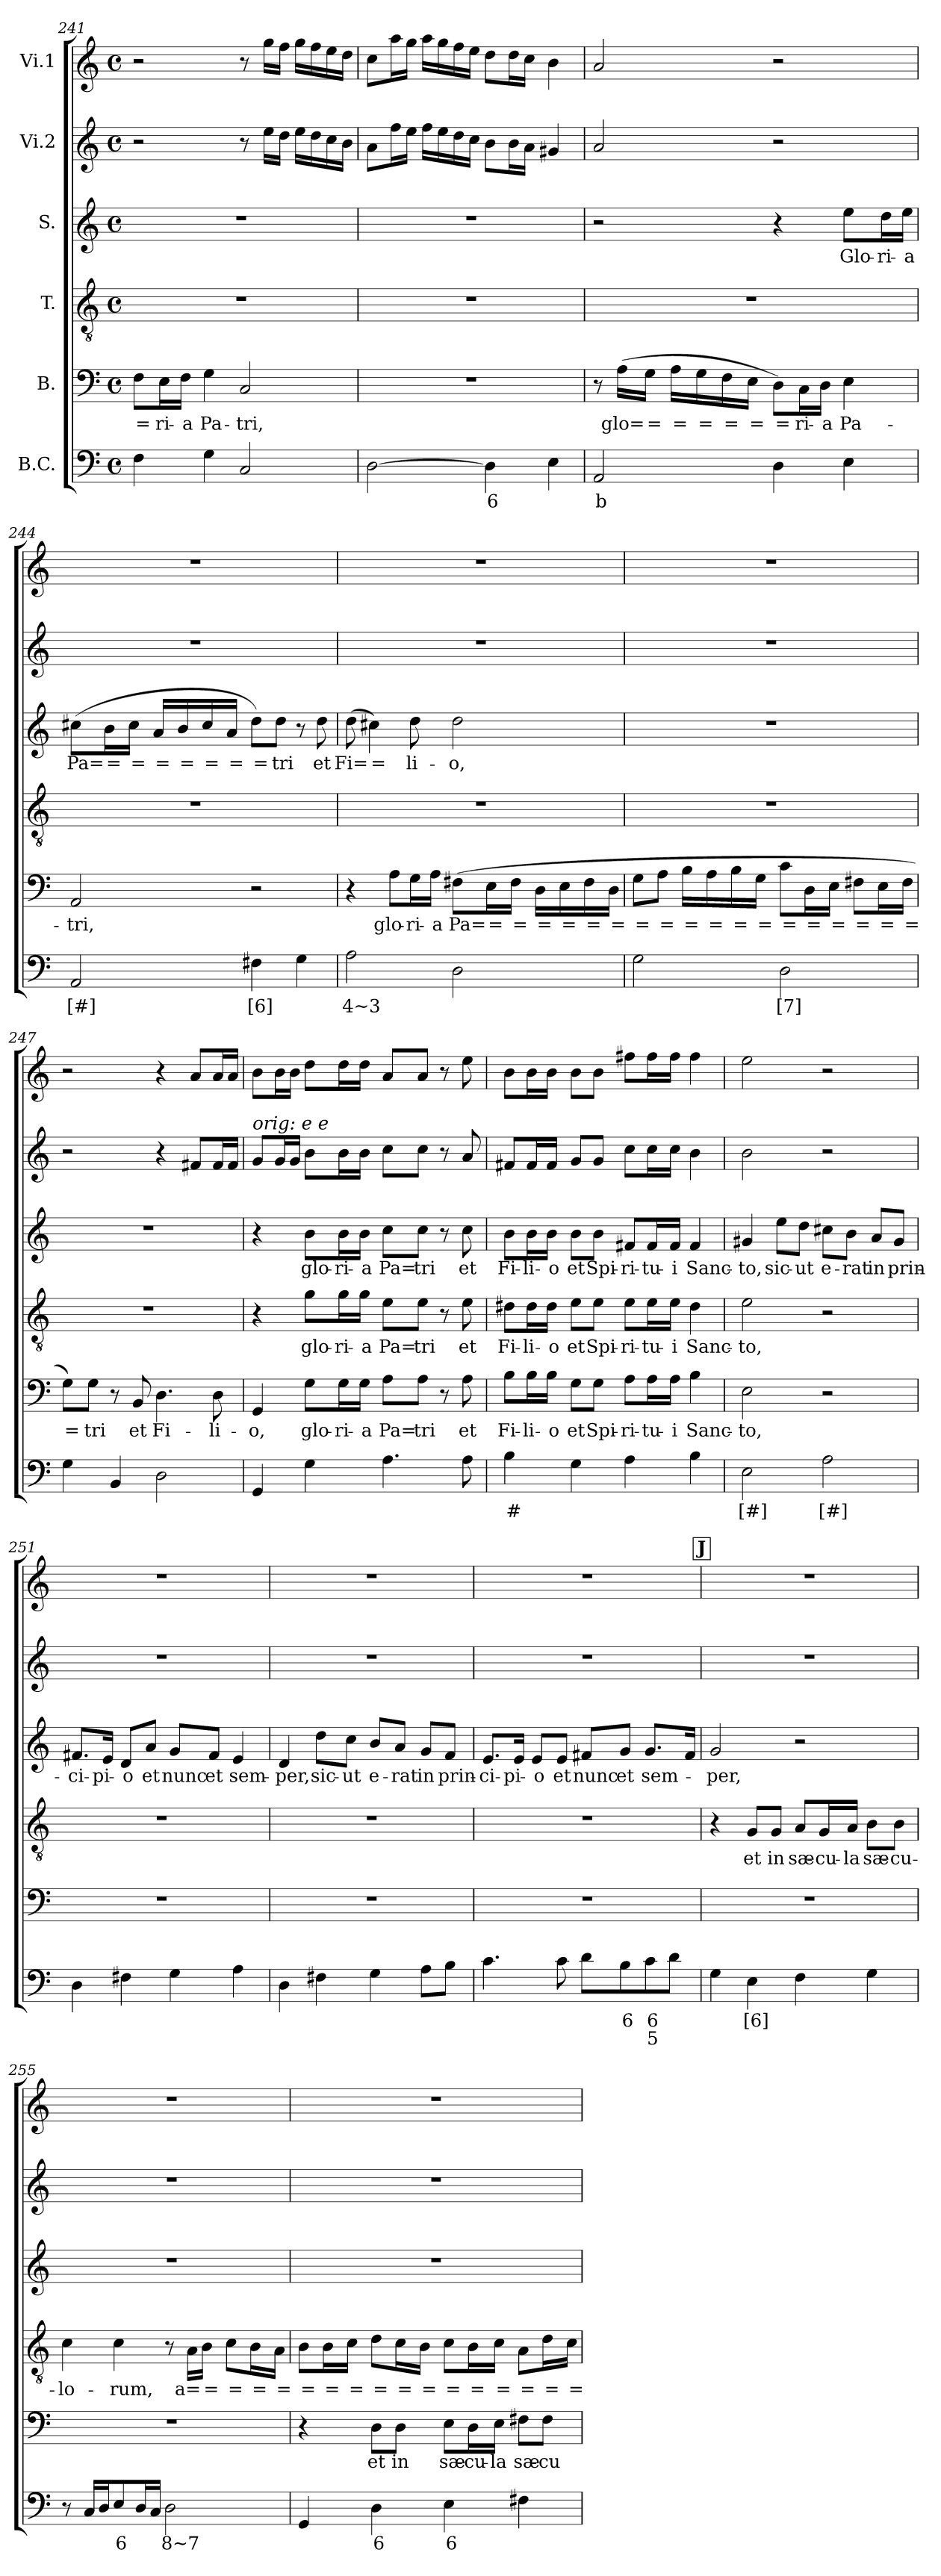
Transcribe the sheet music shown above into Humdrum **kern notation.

**kern	**text	**text	**kern	**text	**kern	**text	**kern	**text	**kern	**kern
*part6	*part6	*part6	*part5	*part5	*part4	*part4	*part3	*part3	*part2	*part1
*staff6	*staff6	*staff6	*staff5	*staff5	*staff4	*staff4	*staff3	*staff3	*staff2	*staff1
*I"B.C.	*	*	*I"B.	*	*I"T.	*	*I"S.	*	*I"Vi.2	*I"Vi.1
*clefF4	*	*	*clefF4	*	*clefGv2	*	*clefG2	*	*clefG2	*clefG2
*k[]	*	*	*k[]	*	*k[]	*	*k[]	*	*k[]	*k[]
*C:	*	*	*C:	*	*C:	*	*C:	*	*C:	*C:
*M4/4	*	*	*M4/4	*	*M4/4	*	*M4/4	*	*M4/4	*M4/4
*met(c)	*	*	*met(c)	*	*met(c)	*	*met(c)	*	*met(c)	*met(c)
=241	=241	=241	=241	=241	=241	=241	=241	=241	=241	=241
!	!	!	!	!LO:LY:b	!	!	!	!	!	!
4F\	.	.	8F\L	=	1r	.	1r	.	2r	2r
!	!	!	!	!LO:LY:b	!	!	!	!	!	!
.	.	.	16E\L	ri-	.	.	.	.	.	.
!	!	!	!	!LO:LY:b	!	!	!	!	!	!
.	.	.	16F\JJ	-a	.	.	.	.	.	.
!	!	!	!	!LO:LY:b	!	!	!	!	!	!
4G\	.	.	4G\	Pa-	.	.	.	.	.	.
!	!	!	!	!LO:LY:b	!	!	!	!	!	!
2C/	.	.	2C/	-tri,	.	.	.	.	8r	8r
.	.	.	.	.	.	.	.	.	16ee\LL	16gg\LL
.	.	.	.	.	.	.	.	.	16dd\JJ	16ff\JJ
.	.	.	.	.	.	.	.	.	16ee\LL	16gg\LL
.	.	.	.	.	.	.	.	.	16dd\	16ff\
.	.	.	.	.	.	.	.	.	16cc\	16ee\
.	.	.	.	.	.	.	.	.	16b\JJ	16dd\JJ
=242	=242	=242	=242	=242	=242	=242	=242	=242	=242	=242
[2D\	.	.	1r	.	1r	.	1r	.	8a\L	8cc\L
.	.	.	.	.	.	.	.	.	16ff\L	16aa\L
.	.	.	.	.	.	.	.	.	16ee\JJ	16gg\JJ
.	.	.	.	.	.	.	.	.	16ff\LL	16aa\LL
.	.	.	.	.	.	.	.	.	16ee\	16gg\
.	.	.	.	.	.	.	.	.	16dd\	16ff\
.	.	.	.	.	.	.	.	.	16cc\JJ	16ee\JJ
!	!LO:LY:b	!	!	!	!	!	!	!	!	!
4D\]	6	.	.	.	.	.	.	.	8b\L	8dd\L
.	.	.	.	.	.	.	.	.	16b\L	16dd\L
.	.	.	.	.	.	.	.	.	16a\JJ	16cc\JJ
4E\	.	.	.	.	.	.	.	.	4g#X/	4b\
=243	=243	=243	=243	=243	=243	=243	=243	=243	=243	=243
!	!LO:LY:b	!	!	!	!	!	!	!	!	!
2AA/	b	.	8r	.	1r	.	2r	.	2a/	2a/
!	!	!	!	!LO:LY:b	!	!	!	!	!	!
.	.	.	(>16A\LL	glo=	.	.	.	.	.	.
!	!	!	!	!LO:LY:b	!	!	!	!	!	!
.	.	.	16G\JJ	=	.	.	.	.	.	.
!	!	!	!	!LO:LY:b	!	!	!	!	!	!
.	.	.	16A\LL	=	.	.	.	.	.	.
!	!	!	!	!LO:LY:b	!	!	!	!	!	!
.	.	.	16G\	=	.	.	.	.	.	.
!	!	!	!	!LO:LY:b	!	!	!	!	!	!
.	.	.	16F\	=	.	.	.	.	.	.
!	!	!	!	!LO:LY:b	!	!	!	!	!	!
.	.	.	16E\JJ	=	.	.	.	.	.	.
!	!	!	!	!LO:LY:b	!	!	!	!	!	!
4D\	.	.	8D\L)	=	.	.	4r	.	2r	2r
!	!	!	!	!LO:LY:b	!	!	!	!	!	!
.	.	.	16C\L	ri-	.	.	.	.	.	.
!	!	!	!	!LO:LY:b	!	!	!	!	!	!
.	.	.	16D\JJ	-a	.	.	.	.	.	.
!	!	!	!	!LO:LY:b	!	!	!	!LO:LY:b	!	!
4E\	.	.	4E\	Pa-	.	.	8ee\L	Glo-	.	.
!	!	!	!	!	!	!	!	!LO:LY:b	!	!
.	.	.	.	.	.	.	16dd\L	-ri-	.	.
!	!	!	!	!	!	!	!	!LO:LY:b	!	!
.	.	.	.	.	.	.	16ee\JJ	-a	.	.
!!LO:PB:g=z
=244	=244	=244	=244	=244	=244	=244	=244	=244	=244	=244
!	!LO:LY:b	!	!	!LO:LY:b	!	!	!	!LO:LY:b	!	!
2AA/	[#]	.	2AA/	-tri,	1r	.	(>8cc#X\L	Pa=	1r	1r
!	!	!	!	!	!	!	!	!LO:LY:b	!	!
.	.	.	.	.	.	.	16b\L	=	.	.
!	!	!	!	!	!	!	!	!LO:LY:b	!	!
.	.	.	.	.	.	.	16cc#\JJ	=	.	.
!	!	!	!	!	!	!	!	!LO:LY:b	!	!
.	.	.	.	.	.	.	16a/LL	=	.	.
!	!	!	!	!	!	!	!	!LO:LY:b	!	!
.	.	.	.	.	.	.	16b/	=	.	.
!	!	!	!	!	!	!	!	!LO:LY:b	!	!
.	.	.	.	.	.	.	16cc#/	=	.	.
!	!	!	!	!	!	!	!	!LO:LY:b	!	!
.	.	.	.	.	.	.	16a/JJ	=	.	.
!	!LO:LY:b	!	!	!	!	!	!	!LO:LY:b	!	!
4F#X\	[6]	.	2r	.	.	.	8dd\L)	=	.	.
!	!	!	!	!	!	!	!	!LO:LY:b	!	!
.	.	.	.	.	.	.	8dd\J	tri	.	.
4G\	.	.	.	.	.	.	8r	.	.	.
!	!	!	!	!	!	!	!	!LO:LY:b	!	!
.	.	.	.	.	.	.	8dd\	et	.	.
=245	=245	=245	=245	=245	=245	=245	=245	=245	=245	=245
!	!LO:LY:b	!	!	!	!	!	!	!LO:LY:b	!	!
2A\	4~3	.	4r	.	1r	.	(>8dd\	Fi=	1r	1r
!	!	!	!	!	!	!	!	!LO:LY:b	!	!
.	.	.	.	.	.	.	4cc#X\)	=	.	.
!	!	!	!	!LO:LY:b	!	!	!	!	!	!
.	.	.	8A\L	glo-	.	.	.	.	.	.
!	!	!	!	!LO:LY:b	!	!	!	!LO:LY:b	!	!
.	.	.	16G\L	-ri-	.	.	8dd\	li-	.	.
!	!	!	!	!LO:LY:b	!	!	!	!	!	!
.	.	.	16A\JJ	-a	.	.	.	.	.	.
!	!	!	!	!LO:LY:b	!	!	!	!LO:LY:b	!	!
2D\	.	.	(>8F#X\L	Pa=	.	.	2dd\	-o,	.	.
!	!	!	!	!LO:LY:b	!	!	!	!	!	!
.	.	.	16E\L	=	.	.	.	.	.	.
!	!	!	!	!LO:LY:b	!	!	!	!	!	!
.	.	.	16F#\JJ	=	.	.	.	.	.	.
!	!	!	!	!LO:LY:b	!	!	!	!	!	!
.	.	.	16D\LL	=	.	.	.	.	.	.
!	!	!	!	!LO:LY:b	!	!	!	!	!	!
.	.	.	16E\	=	.	.	.	.	.	.
!	!	!	!	!LO:LY:b	!	!	!	!	!	!
.	.	.	16F#\	=	.	.	.	.	.	.
!	!	!	!	!LO:LY:b	!	!	!	!	!	!
.	.	.	16D\JJ	=	.	.	.	.	.	.
=246	=246	=246	=246	=246	=246	=246	=246	=246	=246	=246
!	!	!	!	!LO:LY:b	!	!	!	!	!	!
2G\	.	.	8G\L	=	1r	.	1r	.	1r	1r
!	!	!	!	!LO:LY:b	!	!	!	!	!	!
.	.	.	8A\J	=	.	.	.	.	.	.
!	!	!	!	!LO:LY:b	!	!	!	!	!	!
.	.	.	16B\LL	=	.	.	.	.	.	.
!	!	!	!	!LO:LY:b	!	!	!	!	!	!
.	.	.	16A\	=	.	.	.	.	.	.
!	!	!	!	!LO:LY:b	!	!	!	!	!	!
.	.	.	16B\	=	.	.	.	.	.	.
!	!	!	!	!LO:LY:b	!	!	!	!	!	!
.	.	.	16G\JJ	=	.	.	.	.	.	.
!	!LO:LY:b	!	!	!LO:LY:b	!	!	!	!	!	!
2D\	[7]	.	8c\L	=	.	.	.	.	.	.
!	!	!	!	!LO:LY:b	!	!	!	!	!	!
.	.	.	16D\L	=	.	.	.	.	.	.
!	!	!	!	!LO:LY:b	!	!	!	!	!	!
.	.	.	16E\JJ	=	.	.	.	.	.	.
!	!	!	!	!LO:LY:b	!	!	!	!	!	!
.	.	.	8F#X\L	=	.	.	.	.	.	.
!	!	!	!	!LO:LY:b	!	!	!	!	!	!
.	.	.	16E\L	=	.	.	.	.	.	.
!	!	!	!	!LO:LY:b	!	!	!	!	!	!
.	.	.	16F#\JJ	=	.	.	.	.	.	.
=247	=247	=247	=247	=247	=247	=247	=247	=247	=247	=247
!	!	!	!	!LO:LY:b	!	!	!	!	!	!
4G\	.	.	8G\L)	=	1r	.	1r	.	2r	2r
!	!	!	!	!LO:LY:b	!	!	!	!	!	!
.	.	.	8G\J	tri	.	.	.	.	.	.
4BB/	.	.	8r	.	.	.	.	.	.	.
!	!	!	!	!LO:LY:b	!	!	!	!	!	!
.	.	.	8BB/	et	.	.	.	.	.	.
!	!	!	!	!LO:LY:b	!	!	!	!	!	!
2D\	.	.	4.D\	Fi-	.	.	.	.	4r	4r
.	.	.	.	.	.	.	.	.	8f#X/L	8a/L
!	!	!	!	!LO:LY:b	!	!	!	!	!	!
.	.	.	8D\	-li-	.	.	.	.	16f#/L	16a/L
.	.	.	.	.	.	.	.	.	16f#/JJ	16a/JJ
!!LO:LB:g=z
=248	=248	=248	=248	=248	=248	=248	=248	=248	=248	=248
!	!	!	!	!	!	!	!	!	!LO:TX:a:i:t=orig&colon; e e	!
!	!	!	!	!LO:LY:b	!	!	!	!	!	!
4GG/	.	.	4GG/	-o,	4r	.	4r	.	8g/L	8b\L
.	.	.	.	.	.	.	.	.	16g/L	16b\L
.	.	.	.	.	.	.	.	.	16g/JJ	16b\JJ
!	!	!	!	!LO:LY:b	!	!LO:LY:b	!	!LO:LY:b	!	!
4G\	.	.	8G\L	glo-	8g\L	glo-	8b\L	glo-	8b\L	8dd\L
!	!	!	!	!LO:LY:b	!	!LO:LY:b	!	!LO:LY:b	!	!
.	.	.	16G\L	-ri-	16g\L	-ri-	16b\L	-ri-	16b\L	16dd\L
!	!	!	!	!LO:LY:b	!	!LO:LY:b	!	!LO:LY:b	!	!
.	.	.	16G\JJ	-a	16g\JJ	-a	16b\JJ	-a	16b\JJ	16dd\JJ
!	!	!	!	!LO:LY:b	!	!LO:LY:b	!	!LO:LY:b	!	!
4.A\	.	.	8A\L	Pa=	8e\L	Pa=	8cc\L	Pa=	8cc\L	8a/L
!	!	!	!	!LO:LY:b	!	!LO:LY:b	!	!LO:LY:b	!	!
.	.	.	8A\J	tri	8e\J	tri	8cc\J	tri	8cc\J	8a/J
.	.	.	8r	.	8r	.	8r	.	8r	8r
!	!	!	!	!LO:LY:b	!	!LO:LY:b	!	!LO:LY:b	!	!
8A\	.	.	8A\	et	8e\	et	8cc\	et	8a/	8ee\
=249	=249	=249	=249	=249	=249	=249	=249	=249	=249	=249
!	!LO:LY:b	!	!	!LO:LY:b	!	!LO:LY:b	!	!LO:LY:b	!	!
4B\	#	.	8B\L	Fi-	8d#X\L	Fi-	8b\L	Fi-	8f#X/L	8b\L
!	!	!	!	!LO:LY:b	!	!LO:LY:b	!	!LO:LY:b	!	!
.	.	.	16B\L	-li-	16d#\L	-li-	16b\L	-li-	16f#/L	16b\L
!	!	!	!	!LO:LY:b	!	!LO:LY:b	!	!LO:LY:b	!	!
.	.	.	16B\JJ	-o	16d#\JJ	-o	16b\JJ	-o	16f#/JJ	16b\JJ
!	!	!	!	!LO:LY:b	!	!LO:LY:b	!	!LO:LY:b	!	!
4G\	.	.	8G\L	et	8e\L	et	8b\L	et	8g/L	8b\L
!	!	!	!	!LO:LY:b	!	!LO:LY:b	!	!LO:LY:b	!	!
.	.	.	8G\J	Spi-	8e\J	Spi-	8b\J	Spi-	8g/J	8b\J
!	!	!	!	!LO:LY:b	!	!LO:LY:b	!	!LO:LY:b	!	!
4A\	.	.	8A\L	-ri-	8e\L	-ri-	8f#X/L	-ri-	8cc\L	8ff#X\L
!	!	!	!	!LO:LY:b	!	!LO:LY:b	!	!LO:LY:b	!	!
.	.	.	16A\L	-tu-	16e\L	-tu-	16f#/L	-tu-	16cc\L	16ff#\L
!	!	!	!	!LO:LY:b	!	!LO:LY:b	!	!LO:LY:b	!	!
.	.	.	16A\JJ	-i	16e\JJ	-i	16f#/JJ	-i	16cc\JJ	16ff#\JJ
!	!	!	!	!LO:LY:b	!	!LO:LY:b	!	!LO:LY:b	!	!
4B\	.	.	4B\	Sanc-	4d#\	Sanc-	4f#/	Sanc-	4b\	4ff#\
=250	=250	=250	=250	=250	=250	=250	=250	=250	=250	=250
!	!LO:LY:b	!	!	!LO:LY:b	!	!LO:LY:b	!	!LO:LY:b	!	!
2E\	[#]	.	2E\	-to,	2e\	-to,	4g#X/	-to,	2b\	2ee\
!	!	!	!	!	!	!	!	!LO:LY:b	!	!
.	.	.	.	.	.	.	8ee\L	sic-	.	.
!	!	!	!	!	!	!	!	!LO:LY:b	!	!
.	.	.	.	.	.	.	8dd\J	-ut	.	.
!	!LO:LY:b	!	!	!	!	!	!	!LO:LY:b	!	!
2A\	[#]	.	2r	.	2r	.	8cc#X\L	e-	2r	2r
!	!	!	!	!	!	!	!	!LO:LY:b	!	!
.	.	.	.	.	.	.	8b\J	-rat	.	.
!	!	!	!	!	!	!	!	!LO:LY:b	!	!
.	.	.	.	.	.	.	8a/L	in	.	.
!	!	!	!	!	!	!	!	!LO:LY:b	!	!
.	.	.	.	.	.	.	8g#/J	prin-	.	.
!!LO:PB:g=z
=251	=251	=251	=251	=251	=251	=251	=251	=251	=251	=251
!	!	!	!	!	!	!	!	!LO:LY:b	!	!
4D\	.	.	1r	.	1r	.	8.f#X/L	-ci-	1r	1r
!	!	!	!	!	!	!	!	!LO:LY:b	!	!
.	.	.	.	.	.	.	16e/Jk	-pi-	.	.
!	!	!	!	!	!	!	!	!LO:LY:b	!	!
4F#X\	.	.	.	.	.	.	8d/L	-o	.	.
!	!	!	!	!	!	!	!	!LO:LY:b	!	!
.	.	.	.	.	.	.	8a/J	et	.	.
!	!	!	!	!	!	!	!	!LO:LY:b	!	!
4G\	.	.	.	.	.	.	8g/L	nunc	.	.
!	!	!	!	!	!	!	!	!LO:LY:b	!	!
.	.	.	.	.	.	.	8f#/J	et	.	.
!	!	!	!	!	!	!	!	!LO:LY:b	!	!
4A\	.	.	.	.	.	.	4e/	sem-	.	.
=252	=252	=252	=252	=252	=252	=252	=252	=252	=252	=252
!	!	!	!	!	!	!	!	!LO:LY:b	!	!
4D\	.	.	1r	.	1r	.	4d/	-per,	1r	1r
!	!	!	!	!	!	!	!	!LO:LY:b	!	!
4F#X\	.	.	.	.	.	.	8dd\L	sic-	.	.
!	!	!	!	!	!	!	!	!LO:LY:b	!	!
.	.	.	.	.	.	.	8cc\J	-ut	.	.
!	!	!	!	!	!	!	!	!LO:LY:b	!	!
4G\	.	.	.	.	.	.	8b/L	e-	.	.
!	!	!	!	!	!	!	!	!LO:LY:b	!	!
.	.	.	.	.	.	.	8a/J	-rat	.	.
!	!	!	!	!	!	!	!	!LO:LY:b	!	!
8A\L	.	.	.	.	.	.	8g/L	in	.	.
!	!	!	!	!	!	!	!	!LO:LY:b	!	!
8B\J	.	.	.	.	.	.	8f/J	prin-	.	.
=253	=253	=253	=253	=253	=253	=253	=253	=253	=253	=253
!	!	!	!	!	!	!	!	!LO:LY:b	!	!
4.c\	.	.	1r	.	1r	.	8.e/L	-ci-	1r	1r
!	!	!	!	!	!	!	!	!LO:LY:b	!	!
.	.	.	.	.	.	.	16e/Jk	-pi-	.	.
!	!	!	!	!	!	!	!	!LO:LY:b	!	!
.	.	.	.	.	.	.	8e/L	-o	.	.
!	!	!	!	!	!	!	!	!LO:LY:b	!	!
8c\	.	.	.	.	.	.	8e/J	et	.	.
!	!	!	!	!	!	!	!	!LO:LY:b	!	!
8d\L	.	.	.	.	.	.	8f#X/L	nunc	.	.
!	!LO:LY:b	!	!	!	!	!	!	!LO:LY:b	!	!
8B\	6	.	.	.	.	.	8g/J	et	.	.
!	!LO:LY:b	!LO:LY:b	!	!	!	!	!	!LO:LY:b	!	!
8c\	6	5	.	.	.	.	8.g/L	sem-	.	.
8d\J	.	.	.	.	.	.	.	.	.	.
.	.	.	.	.	.	.	16f#/Jk	.	.	.
!!LO:LB:g=z
!!LO:REH:place=s1:a:B:fs=17:t=J
=254	=254	=254	=254	=254	=254	=254	=254	=254	=254	=254
!	!	!	!	!	!	!	!	!LO:LY:b	!	!
4G\	.	.	1r	.	4r	.	2g/	-per,	1r	1r
!	!LO:LY:b	!	!	!	!	!LO:LY:b	!	!	!	!
4E\	[6]	.	.	.	8G/L	et	.	.	.	.
!	!	!	!	!	!	!LO:LY:b	!	!	!	!
.	.	.	.	.	8G/J	in	.	.	.	.
!	!	!	!	!	!	!LO:LY:b	!	!	!	!
4F\	.	.	.	.	8A/L	sæ-	2r	.	.	.
!	!	!	!	!	!	!LO:LY:b	!	!	!	!
.	.	.	.	.	16G/L	-cu-	.	.	.	.
!	!	!	!	!	!	!LO:LY:b	!	!	!	!
.	.	.	.	.	16A/JJ	-la	.	.	.	.
!	!	!	!	!	!	!LO:LY:b	!	!	!	!
4G\	.	.	.	.	8B\L	sæ-	.	.	.	.
!	!	!	!	!	!	!LO:LY:b	!	!	!	!
.	.	.	.	.	8B\J	-cu-	.	.	.	.
=255	=255	=255	=255	=255	=255	=255	=255	=255	=255	=255
!	!	!	!	!	!	!LO:LY:b	!	!	!	!
8r	.	.	1r	.	4c\	-lo-	1r	.	1r	1r
16C/LL	.	.	.	.	.	.	.	.	.	.
16D/J	.	.	.	.	.	.	.	.	.	.
!	!LO:LY:b	!	!	!	!	!LO:LY:b	!	!	!	!
8E/	6	.	.	.	4c\	-rum,	.	.	.	.
16D/L	.	.	.	.	.	.	.	.	.	.
16C/JJ	.	.	.	.	.	.	.	.	.	.
!	!LO:LY:b	!	!	!	!	!	!	!	!	!
2D\	8~7	.	.	.	8r	.	.	.	.	.
!	!	!	!	!	!	!LO:LY:b	!	!	!	!
.	.	.	.	.	16A\LL	a=	.	.	.	.
!	!	!	!	!	!	!LO:LY:b	!	!	!	!
.	.	.	.	.	16B\JJ	=	.	.	.	.
!	!	!	!	!	!	!LO:LY:b	!	!	!	!
.	.	.	.	.	8c\L	=	.	.	.	.
!	!	!	!	!	!	!LO:LY:b	!	!	!	!
.	.	.	.	.	16B\L	=	.	.	.	.
!	!	!	!	!	!	!LO:LY:b	!	!	!	!
.	.	.	.	.	16A\JJ	=	.	.	.	.
=256	=256	=256	=256	=256	=256	=256	=256	=256	=256	=256
!	!	!	!	!	!	!LO:LY:b	!	!	!	!
4GG/	.	.	4r	.	8B\L	=	1r	.	1r	1r
!	!	!	!	!	!	!LO:LY:b	!	!	!	!
.	.	.	.	.	16B\L	=	.	.	.	.
!	!	!	!	!	!	!LO:LY:b	!	!	!	!
.	.	.	.	.	16c\JJ	=	.	.	.	.
!	!LO:LY:b	!	!	!LO:LY:b	!	!LO:LY:b	!	!	!	!
4D\	6	.	8D\L	et	8d\L	=	.	.	.	.
!	!	!	!	!LO:LY:b	!	!LO:LY:b	!	!	!	!
.	.	.	8D\J	in	16c\L	=	.	.	.	.
!	!	!	!	!	!	!LO:LY:b	!	!	!	!
.	.	.	.	.	16B\JJ	=	.	.	.	.
!	!LO:LY:b	!	!	!LO:LY:b	!	!LO:LY:b	!	!	!	!
4E\	6	.	8E\L	sæ-	8c\L	=	.	.	.	.
!	!	!	!	!LO:LY:b	!	!LO:LY:b	!	!	!	!
.	.	.	16D\L	-cu-	16B\L	=	.	.	.	.
!	!	!	!	!LO:LY:b	!	!LO:LY:b	!	!	!	!
.	.	.	16E\JJ	-la	16c\JJ	=	.	.	.	.
!	!	!	!	!LO:LY:b	!	!LO:LY:b	!	!	!	!
4F#X\	.	.	8F#X\L	sæ-	8A\L	=	.	.	.	.
!	!	!	!	!LO:LY:b	!	!LO:LY:b	!	!	!	!
.	.	.	8F#\J	-cu-	16d\L	=	.	.	.	.
!	!	!	!	!	!	!LO:LY:b	!	!	!	!
.	.	.	.	.	16c\JJ	=	.	.	.	.
=	=	=	=	=	=	=	=	=	=	=
*-	*-	*-	*-	*-	*-	*-	*-	*-	*-	*-
